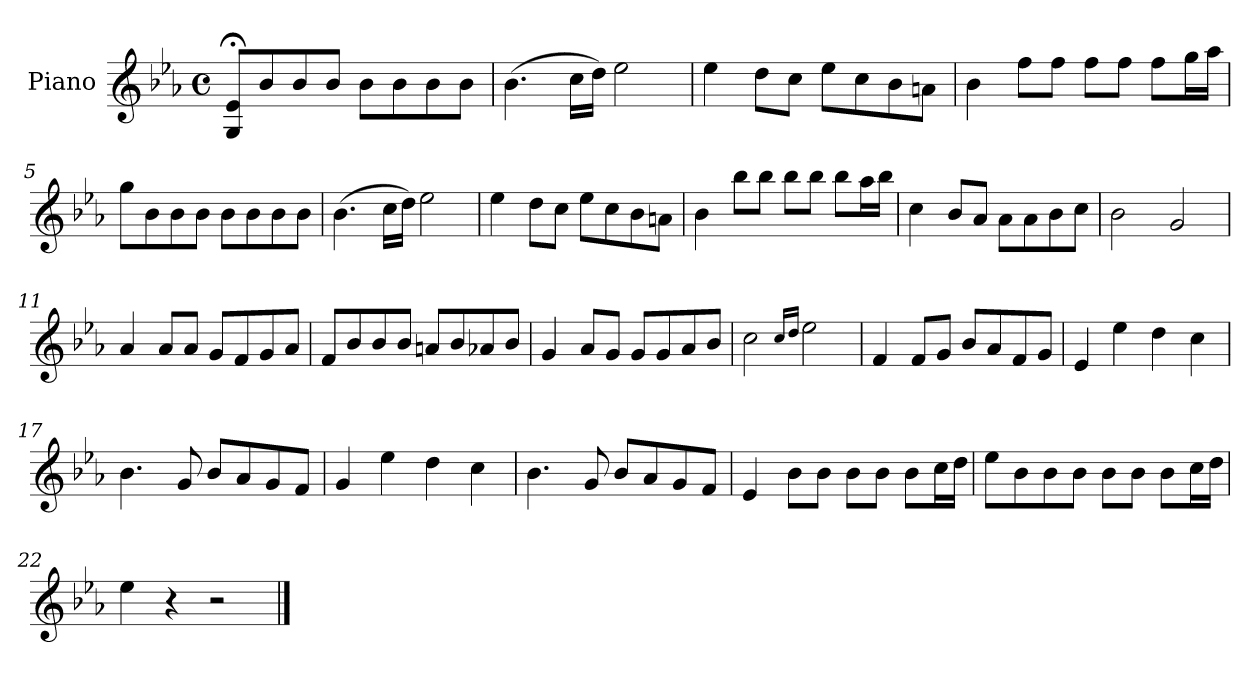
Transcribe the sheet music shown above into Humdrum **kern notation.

**kern
*part1
*staff1
*I"Piano
*I'Pno.
*clefG2
*k[b-e-a-]
*M4/4
*met(c)
=1
8G;</ 8e-;</L
8b-/
8b-/
8b-/J
8b-\L
8b-\
8b-\
8b-\J
=2
(>4.b-\
16cc\LL
16dd\JJ)
2ee-\
=3
4ee-\
8dd\L
8cc\J
8ee-\L
8cc\
8b-\
8an\J
=4
4b-\
8ff\L
8ff\J
8ff\L
8ff\J
8ff\L
16gg\L
16aa-\JJ
=5
8gg\L
8b-\
8b-\
8b-\J
8b-\L
8b-\
8b-\
8b-\J
=6
(>4.b-\
16cc\LL
16dd\JJ)
2ee-\
!!LO:LB:g=z
=7
4ee-\
8dd\L
8cc\J
8ee-\L
8cc\
8b-\
8an\J
=8
4b-\
8bb-\L
8bb-\J
8bb-\L
8bb-\J
8bb-\L
16aa-\L
16bb-\JJ
=9
4cc\
8b-/L
8a-/J
8a-\L
8a-\
8b-\
8cc\J
=10
2b-\
2g/
=11
4a-/
8a-/L
8a-/J
8g/L
8f/
8g/
8a-/J
=12
8f/L
8b-/
8b-/
8b-/J
8an/L
8b-/
8a-X/
8b-/J
!!LO:LB:g=z
=13
4g/
8a-/L
8g/J
8g/L
8g/
8a-/
8b-/J
=14
2cc\
16qqcc/LL
16qqdd/JJ
2ee-\
=15
4f/
8f/L
8g/J
8b-/L
8a-/
8f/
8g/J
=16
4e-/
4ee-\
4dd\
4cc\
=17
4.b-\
8g/
8b-/L
8a-/
8g/
8f/J
=18
4g/
4ee-\
4dd\
4cc\
=19
4.b-\
8g/
8b-/L
8a-/
8g/
8f/J
!!LO:LB:g=z
=20
4e-/
8b-\L
8b-\J
8b-\L
8b-\J
8b-\L
16cc\L
16dd\JJ
=21
8ee-\L
8b-\
8b-\
8b-\J
8b-\L
8b-\J
8b-\L
16cc\L
16dd\JJ
=22
4ee-\
4r
2r
==
*-
